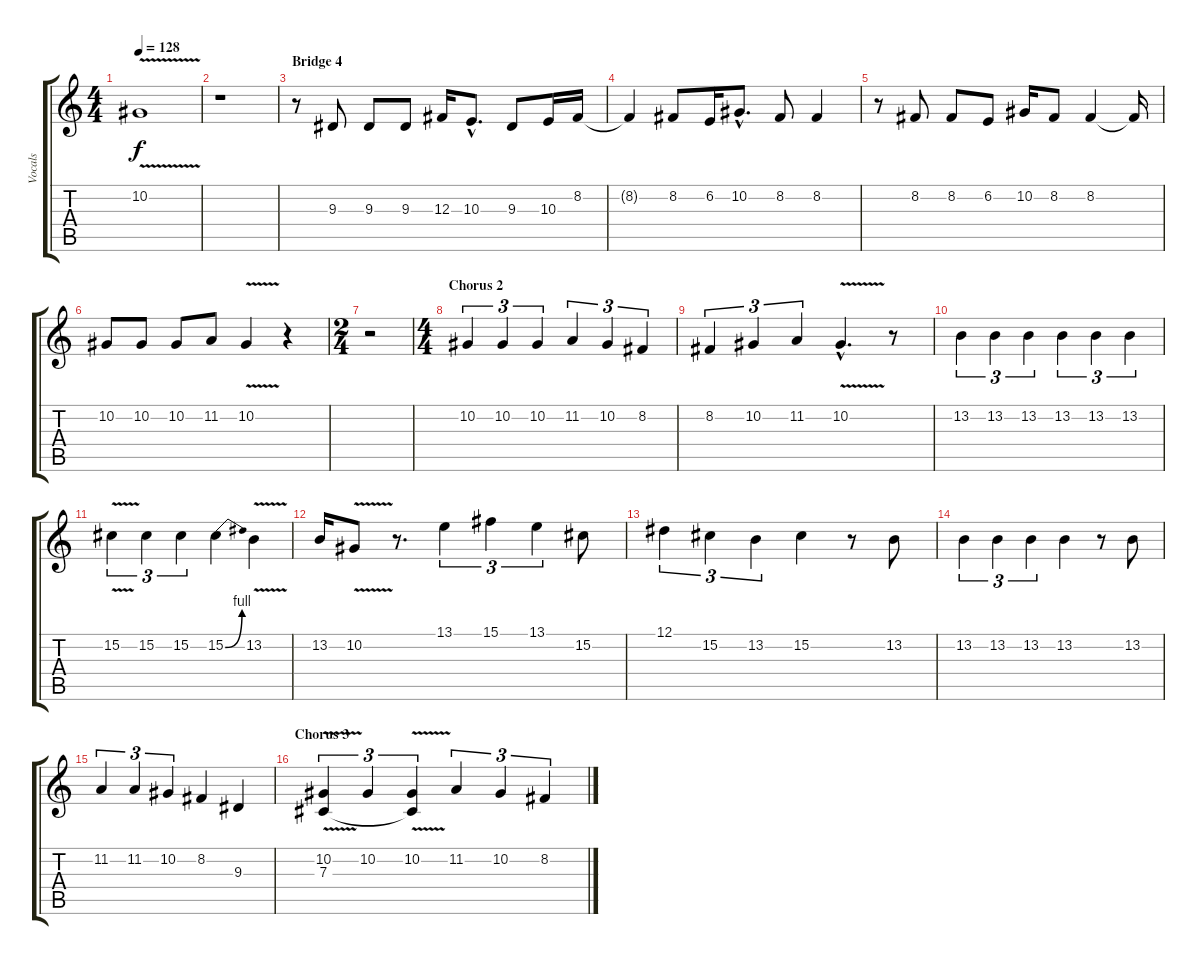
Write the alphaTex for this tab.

\track ("Vocals" "Vocals") {instrument clarinet}
\staff {score tabs}
\tuning (Eb4 Bb3 Gb3 Db3 Ab2 Eb2) {hide}
\ts (4 4)
\tempo 128
\clef g2
\ks c
10.2{v}.1{dy f} |
r.1 |
\section ("" "Bridge 4")
r.8 9.3.8 9.3.8 9.3.8 12.3.16 10.3{hac}.8{d} 9.3.8 10.3.16 8.2.16 |
8.2{t}.4 8.2.8 6.2.16 10.2{hac}.8{d} 8.2.8 8.2.4 |
r.8 8.2.8 8.2.8 6.2.8 10.2.16 8.2.8 8.2.4 8.2{t}.16 |
10.2.8 10.2.8 10.2.8 11.2.8 10.2{v}.4 r.4 |
\ts (2 4)
r.2 |
\ts (4 4)
\section ("" "Chorus 2")
10.2.4{tu (3 2)} 10.2.4{tu (3 2)} 10.2.4{tu (3 2)} 11.2.4{tu (3 2)} 10.2.4{tu (3 2)} 8.2.4{tu (3 2)} |
8.2.4{tu (3 2)} 10.2.4{tu (3 2)} 11.2.4{tu (3 2)} 10.2{v hac}.4{d} r.8 |
13.2.4{tu (3 2)} 13.2.4{tu (3 2)} 13.2.4{tu (3 2)} 13.2.4{tu (3 2)} 13.2.4{tu (3 2)} 13.2.4{tu (3 2)} |
15.2{v}.4{tu (3 2)} 15.2.4{tu (3 2)} 15.2.4{tu (3 2)} 15.2{be (bend 0 0 60 4)}.4 13.2{v}.4 |
13.2.16 10.2{v}.8 r.8{d} 13.1.4{tu (3 2)} 15.1.4{tu (3 2)} 13.1.4{tu (3 2)} 15.2.8 |
12.1.4{tu (3 2)} 15.2.4{tu (3 2)} 13.2.4{tu (3 2)} 15.2.4 r.8 13.2.8 |
13.2.4{tu (3 2)} 13.2.4{tu (3 2)} 13.2.4{tu (3 2)} 13.2.4 r.8 13.2.8 |
11.2.4{tu (3 2)} 11.2.4{tu (3 2)} 10.2.4{tu (3 2)} 8.2.4 9.3.4 |
\section ("" "Chorus 3")
(10.2 7.3{v}).4{tu (3 2)} 10.2.4{tu (3 2)} (10.2 7.3{t}).4{tu (3 2)} 11.2.4{tu (3 2)} 10.2.4{tu (3 2)} 8.2.4{tu (3 2)}
